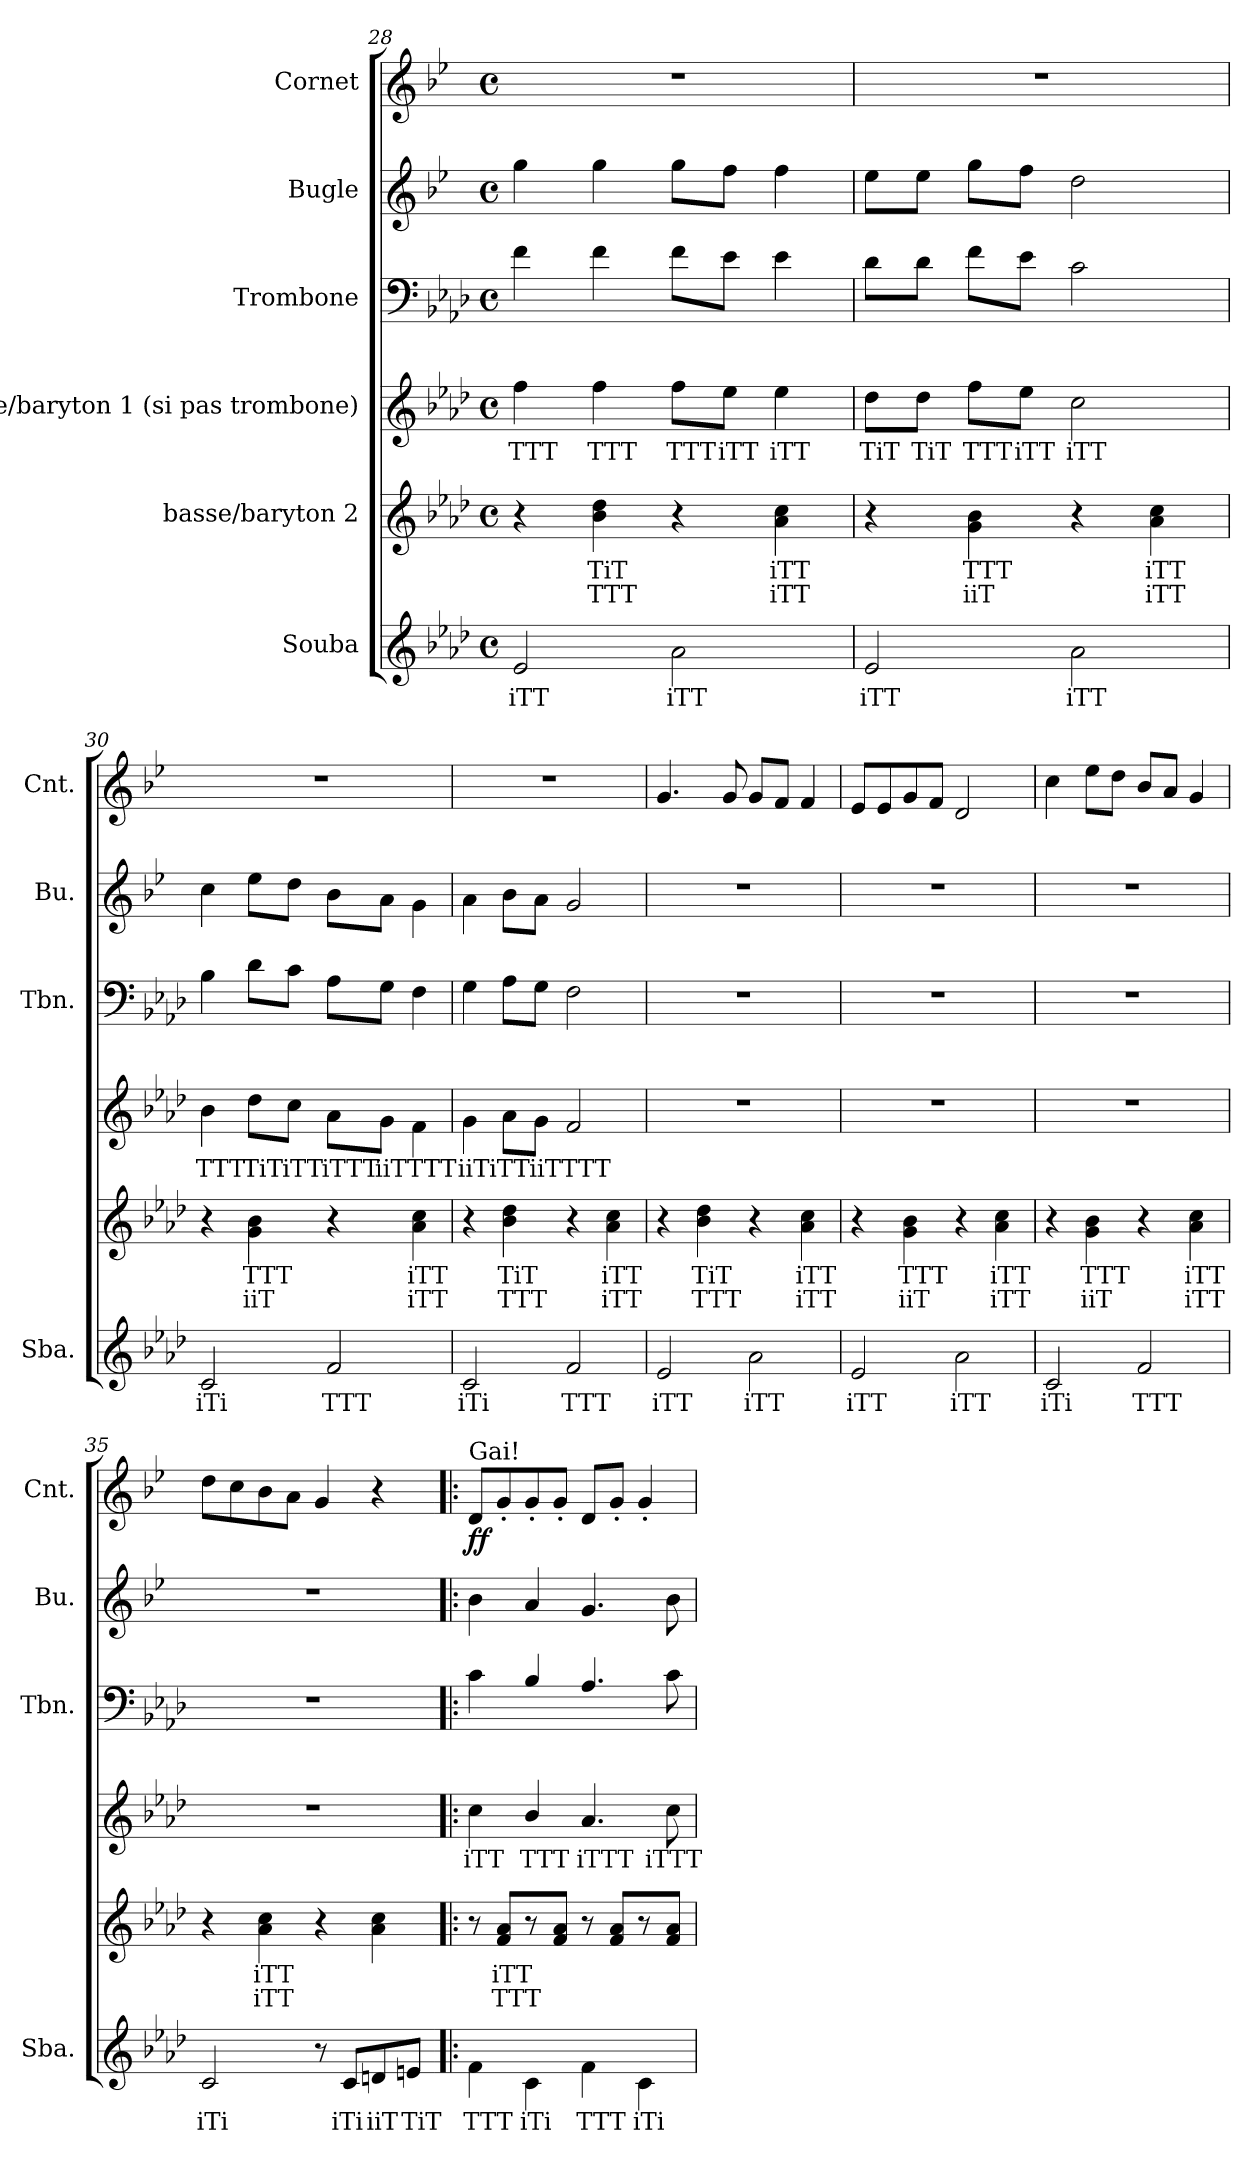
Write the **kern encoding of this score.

**kern	**text	**kern	**text	**text	**kern	**text	**kern	**kern	**kern	**dynam
*part6	*part6	*part5	*part5	*part5	*part4	*part4	*part3	*part2	*part1	*part1
*staff6	*staff6	*staff5	*staff5	*staff5	*staff4	*staff4	*staff3	*staff2	*staff1	*staff1
*I"Souba	*	*I"basse/baryton 2	*	*	*I"basse/baryton 1 (si pas trombone)	*	*I"Trombone	*I"Bugle	*I"Cornet	*
*I'Sba.	*	*	*	*	*	*	*I'Tbn.	*I'Bu.	*I'Cnt.	*
*clefG2	*	*clefG2	*	*	*clefG2	*	*clefF4	*clefG2	*clefG2	*
*ITrd15c26	*	*ITrd8c14	*	*	*ITrd8c14	*	*	*ITrd1c2	*ITrd1c2	*
*k[b-e-a-d-]	*	*k[b-e-a-d-]	*	*	*k[b-e-a-d-]	*	*k[b-e-a-d-]	*k[b-e-a-d-]	*k[b-e-a-d-]	*
*M4/4	*	*M4/4	*	*	*M4/4	*	*M4/4	*M4/4	*M4/4	*
*met(c)	*	*met(c)	*	*	*met(c)	*	*met(c)	*met(c)	*met(c)	*
=28	=28	=28	=28	=28	=28	=28	=28	=28	=28	=28
!	!LO:LY:b	!	!	!	!	!LO:LY:b	!	!	!	!
2EE-/	iTT	4r	.	.	4f\	TTT	4f\	4ff\	1r	.
!	!	!	!LO:LY:b	!LO:LY:b	!	!LO:LY:b	!	!	!	!
.	.	4B-\ 4d-\	TiT	TTT	4f\	TTT	4f\	4ff\	.	.
!	!LO:LY:b	!	!	!	!	!LO:LY:b	!	!	!	!
2AA-\	iTT	4r	.	.	8f\L	TTT	8f\L	8ff\L	.	.
!	!	!	!	!	!	!LO:LY:b	!	!	!	!
.	.	.	.	.	8e-\J	iTT	8e-\J	8ee-\J	.	.
!	!	!	!LO:LY:b	!LO:LY:b	!	!LO:LY:b	!	!	!	!
.	.	4A-\ 4c\	iTT	iTT	4e-\	iTT	4e-\	4ee-\	.	.
=29	=29	=29	=29	=29	=29	=29	=29	=29	=29	=29
!	!LO:LY:b	!	!	!	!	!LO:LY:b	!	!	!	!
2EE-/	iTT	4r	.	.	8d-\L	TiT	8d-\L	8dd-\L	1r	.
!	!	!	!	!	!	!LO:LY:b	!	!	!	!
.	.	.	.	.	8d-\J	TiT	8d-\J	8dd-\J	.	.
!	!	!	!LO:LY:b	!LO:LY:b	!	!LO:LY:b	!	!	!	!
.	.	4G\ 4B-\	TTT	iiT	8f\L	TTT	8f\L	8ff\L	.	.
!	!	!	!	!	!	!LO:LY:b	!	!	!	!
.	.	.	.	.	8e-\J	iTT	8e-\J	8ee-\J	.	.
!	!LO:LY:b	!	!	!	!	!LO:LY:b	!	!	!	!
2AA-\	iTT	4r	.	.	2c\	iTT	2c\	2cc\	.	.
!	!	!	!LO:LY:b	!LO:LY:b	!	!	!	!	!	!
.	.	4A-\ 4c\	iTT	iTT	.	.	.	.	.	.
!!LO:LB:g=z
=30	=30	=30	=30	=30	=30	=30	=30	=30	=30	=30
!	!LO:LY:b	!	!	!	!	!LO:LY:b	!	!	!	!
2CC/	iTi	4r	.	.	4B-\	TTT	4B-\	4b-\	1r	.
!	!	!	!LO:LY:b	!LO:LY:b	!	!LO:LY:b	!	!	!	!
.	.	4G\ 4B-\	TTT	iiT	8d-\L	TiT	8d-\L	8dd-\L	.	.
!	!	!	!	!	!	!LO:LY:b	!	!	!	!
.	.	.	.	.	8c\J	iTT	8c\J	8cc\J	.	.
!	!LO:LY:b	!	!	!	!	!LO:LY:b	!	!	!	!
2FF/	TTT	4r	.	.	8A-\L	iTTT	8A-\L	8a-\L	.	.
!	!	!	!	!	!	!LO:LY:b	!	!	!	!
.	.	.	.	.	8G\J	iiT	8G\J	8g\J	.	.
!	!	!	!LO:LY:b	!LO:LY:b	!	!LO:LY:b	!	!	!	!
.	.	4A-\ 4c\	iTT	iTT	4F\	TTT	4F\	4f\	.	.
=31	=31	=31	=31	=31	=31	=31	=31	=31	=31	=31
!	!LO:LY:b	!	!	!	!	!LO:LY:b	!	!	!	!
2CC/	iTi	4r	.	.	4G\	iiT	4G\	4g\	1r	.
!	!	!	!LO:LY:b	!LO:LY:b	!	!LO:LY:b	!	!	!	!
.	.	4B-\ 4d-\	TiT	TTT	8A-\L	iTT	8A-\L	8a-\L	.	.
!	!	!	!	!	!	!LO:LY:b	!	!	!	!
.	.	.	.	.	8G\J	iiT	8G\J	8g\J	.	.
!	!LO:LY:b	!	!	!	!	!LO:LY:b	!	!	!	!
2FF/	TTT	4r	.	.	2F/	TTT	2F\	2f/	.	.
!	!	!	!LO:LY:b	!LO:LY:b	!	!	!	!	!	!
.	.	4A-\ 4c\	iTT	iTT	.	.	.	.	.	.
=32	=32	=32	=32	=32	=32	=32	=32	=32	=32	=32
!	!LO:LY:b	!	!	!	!	!	!	!	!	!
2EE-/	iTT	4r	.	.	1r	.	1r	1r	4.f/	.
!	!	!	!LO:LY:b	!LO:LY:b	!	!	!	!	!	!
.	.	4B-\ 4d-\	TiT	TTT	.	.	.	.	.	.
.	.	.	.	.	.	.	.	.	8f/	.
!	!LO:LY:b	!	!	!	!	!	!	!	!	!
2AA-\	iTT	4r	.	.	.	.	.	.	8f/L	.
.	.	.	.	.	.	.	.	.	8e-/J	.
!	!	!	!LO:LY:b	!LO:LY:b	!	!	!	!	!	!
.	.	4A-\ 4c\	iTT	iTT	.	.	.	.	4e-/	.
=33	=33	=33	=33	=33	=33	=33	=33	=33	=33	=33
!	!LO:LY:b	!	!	!	!	!	!	!	!	!
2EE-/	iTT	4r	.	.	1r	.	1r	1r	8d-/L	.
.	.	.	.	.	.	.	.	.	8d-/	.
!	!	!	!LO:LY:b	!LO:LY:b	!	!	!	!	!	!
.	.	4G\ 4B-\	TTT	iiT	.	.	.	.	8f/	.
.	.	.	.	.	.	.	.	.	8e-/J	.
!	!LO:LY:b	!	!	!	!	!	!	!	!	!
2AA-\	iTT	4r	.	.	.	.	.	.	2c/	.
!	!	!	!LO:LY:b	!LO:LY:b	!	!	!	!	!	!
.	.	4A-\ 4c\	iTT	iTT	.	.	.	.	.	.
!!LO:PB:g=z
=34	=34	=34	=34	=34	=34	=34	=34	=34	=34	=34
!	!LO:LY:b	!	!	!	!	!	!	!	!	!
2CC/	iTi	4r	.	.	1r	.	1r	1r	4b-\	.
!	!	!	!LO:LY:b	!LO:LY:b	!	!	!	!	!	!
.	.	4G\ 4B-\	TTT	iiT	.	.	.	.	8dd-\L	.
.	.	.	.	.	.	.	.	.	8cc\J	.
!	!LO:LY:b	!	!	!	!	!	!	!	!	!
2FF/	TTT	4r	.	.	.	.	.	.	8a-/L	.
.	.	.	.	.	.	.	.	.	8g/J	.
!	!	!	!LO:LY:b	!LO:LY:b	!	!	!	!	!	!
.	.	4A-\ 4c\	iTT	iTT	.	.	.	.	4f/	.
=35	=35	=35	=35	=35	=35	=35	=35	=35	=35	=35
!	!LO:LY:b	!	!	!	!	!	!	!	!	!
2CC/	iTi	4r	.	.	1r	.	1r	1r	8cc\L	.
.	.	.	.	.	.	.	.	.	8b-\	.
!	!	!	!LO:LY:b	!LO:LY:b	!	!	!	!	!	!
.	.	4A-\ 4c\	iTT	iTT	.	.	.	.	8a-\	.
.	.	.	.	.	.	.	.	.	8g\J	.
8r	.	4r	.	.	.	.	.	.	4f/	.
!	!LO:LY:b	!	!	!	!	!	!	!	!	!
8CC/L	iTi	.	.	.	.	.	.	.	.	.
!	!LO:LY:b	!	!	!	!	!	!	!	!	!
8DDn/	iiT	4A-\ 4c\	.	.	.	.	.	.	4r	.
!	!LO:LY:b	!	!	!	!	!	!	!	!	!
8EEn/J	TiT	.	.	.	.	.	.	.	.	.
=36!|:	=36!|:	=36!|:	=36!|:	=36!|:	=36!|:	=36!|:	=36!|:	=36!|:	=36!|:	=36!|:
!!LO:REH:place=s1:a:B:fs=14:t=C
*	*	*	*	*	*	*	*	*	*MM120	*
!	!	!	!	!	!	!	!	!	!LO:TX:a:t=Gai!	!
!	!LO:LY:b	!	!	!	!	!LO:LY:b	!	!	!	!LO:DY:b
4FF\	TTT	8r	.	.	4c\	iTT	4c\	4a-\	8c/L	ff
!	!	!	!LO:LY:b	!LO:LY:b	!	!	!	!	!	!
.	.	8F/ 8A-/L	iTT	TTT	.	.	.	.	8f'/	.
!	!LO:LY:b	!	!	!	!	!LO:LY:b	!	!	!	!
4CC\	iTi	8r	.	.	4B-/	TTT	4B-/	4g/	8f'/	.
.	.	8F/ 8A-/J	.	.	.	.	.	.	8f'/J	.
!	!LO:LY:b	!	!	!	!	!LO:LY:b	!	!	!	!
4FF\	TTT	8r	.	.	4.A-/	iTTT	4.A-/	4.f/	8c/L	.
.	.	8F/ 8A-/L	.	.	.	.	.	.	8f'/J	.
!	!LO:LY:b	!	!	!	!	!	!	!	!	!
4CC\	iTi	8r	.	.	.	.	.	.	4f'/	.
!	!	!	!	!	!	!LO:LY:b	!	!	!	!
.	.	8F/ 8A-/J	.	.	8c\	iTTT	8c\	8a-\	.	.
=	=	=	=	=	=	=	=	=	=	=
*-	*-	*-	*-	*-	*-	*-	*-	*-	*-	*-
